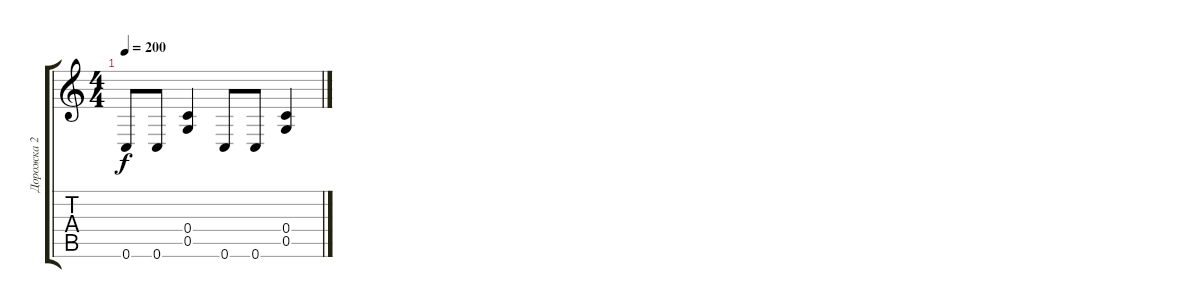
\track ("Дорожка 2" "Дорожка 2") {instrument distortionguitar}
\staff {score tabs}
\tuning (D4 A3 F3 C3 G2 C2) {hide}
\ts (4 4)
\tempo 200
\clef g2
\ks c
0.6.8{dy f} 0.6.8 (0.4 0.5).4 0.6.8 0.6.8 (0.4 0.5).4
